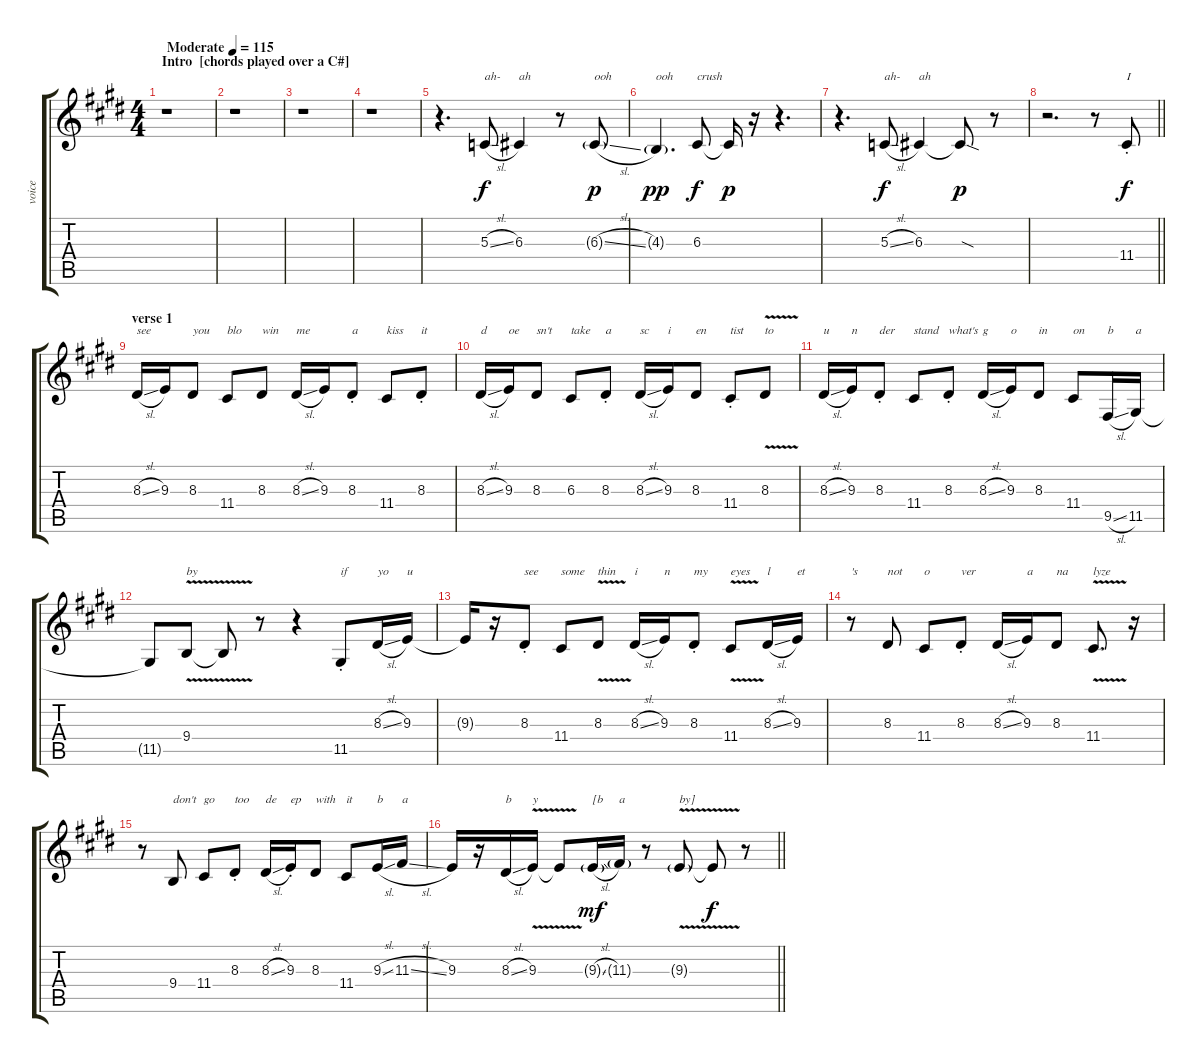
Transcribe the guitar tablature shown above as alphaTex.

\track ("voice" "voice") {instrument lead1square}
\staff {score tabs}
\tuning (E4 B3 G3 D3 A2 E2) {hide}
\ts (4 4)
\section ("" "Intro  [chords played over a C#]")
\tempo (115 "Moderate")
\clef g2
\ks c#minor
r.1{dy f instrument lead1square} |
r.1 |
r.1 |
r.1 |
r.4{d} 5.3{sl}.8{txt "ah-"} 6.3.4{txt "ah"} r.8 6.3{sl g}.8{txt "ooh" dy p} |
4.3{g}.4{d txt "ooh" dy pp} 6.3.8{txt "crush" dy f} 6.3{t}.16{dy p} r.16 r.4{d} |
r.4{d} 5.3{sl}.8{txt "ah-" dy f} 6.3.4{txt "ah"} 6.3{sod t}.8{dy p} r.8 |
\barLineRight lightlight
r.2{d} r.8 11.4{st}.8{txt "I" dy f} |
\section ("" "verse 1")
8.3{sl}.16{txt "see"} 9.3.16 8.3.8{txt "you"} 11.4.8{txt "blo"} 8.3.8{txt "win"} 8.3{sl}.16{txt "me"} 9.3.16 8.3{st}.8{txt "a"} 11.4.8{txt "kiss"} 8.3{st}.8{txt "it"} |
8.3{sl}.16{txt "d"} 9.3.16{txt "oe"} 8.3.8{txt "sn't"} 6.3.8{txt "take"} 8.3{st}.8{txt "a"} 8.3{sl}.16{txt "sc"} 9.3.16{txt "i"} 8.3.8{txt "en"} 11.4{st}.8{txt "tist"} 8.3{v}.8{txt "to"} |
8.3{sl}.16{txt "u"} 9.3.16{txt "n"} 8.3{st}.8{txt "der"} 11.4.8{txt "stand"} 8.3{st}.8{txt "what's"} 8.3{sl}.16{txt "g"} 9.3.16{txt "o"} 8.3.8{txt "in"} 11.4.8{txt "on"} 9.5{sl}.16{txt "b"} 11.5.16{txt "a"} |
11.5{t}.8 9.4{v}.8{txt "by"} 9.4{t}.8 r.8 r.4 11.5{st}.8{txt "if"} 8.3{sl}.16{txt "yo"} 9.3.16{txt "u"} |
9.3{t}.16 r.16 8.3{st}.8{txt "see"} 11.4.8{txt "some"} 8.3{v}.8{txt "thin"} 8.3{sl}.16{txt "i"} 9.3.16{txt "n"} 8.3{st}.8{txt "my"} 11.4{v}.8{txt "eyes"} 8.3{sl}.16{txt "l"} 9.3.16{txt "et"} |
r.8{txt "'s"} 8.3.8{txt "not"} 11.4.8{txt "o"} 8.3{st}.8{txt "ver"} 8.3{sl}.16 9.3.16{txt "a"} 8.3.8{txt "na"} 11.4{v}.8{d txt "lyze"} r.16 |
r.8 9.4.8{txt "don't"} 11.4.8{txt "go"} 8.3{st}.8{txt "too"} 8.3{sl}.16{txt "de"} 9.3{st}.16{txt "ep"} 8.3.8{txt "with"} 11.4.8{txt "it"} 9.3{sl}.16{txt "b"} 11.3{sl}.16{txt "a"} |
\barLineRight lightlight
9.3.16 r.16 8.3{sl}.16{txt "b"} 9.3{v}.16{txt "y"} 9.3{t}.8 9.3{sl g}.16{txt "[b" dy mf} 11.3{g}.16{txt "a"} r.8 9.3{v g}.8{txt "by]"} 9.3{t}.8{dy f} r.8
